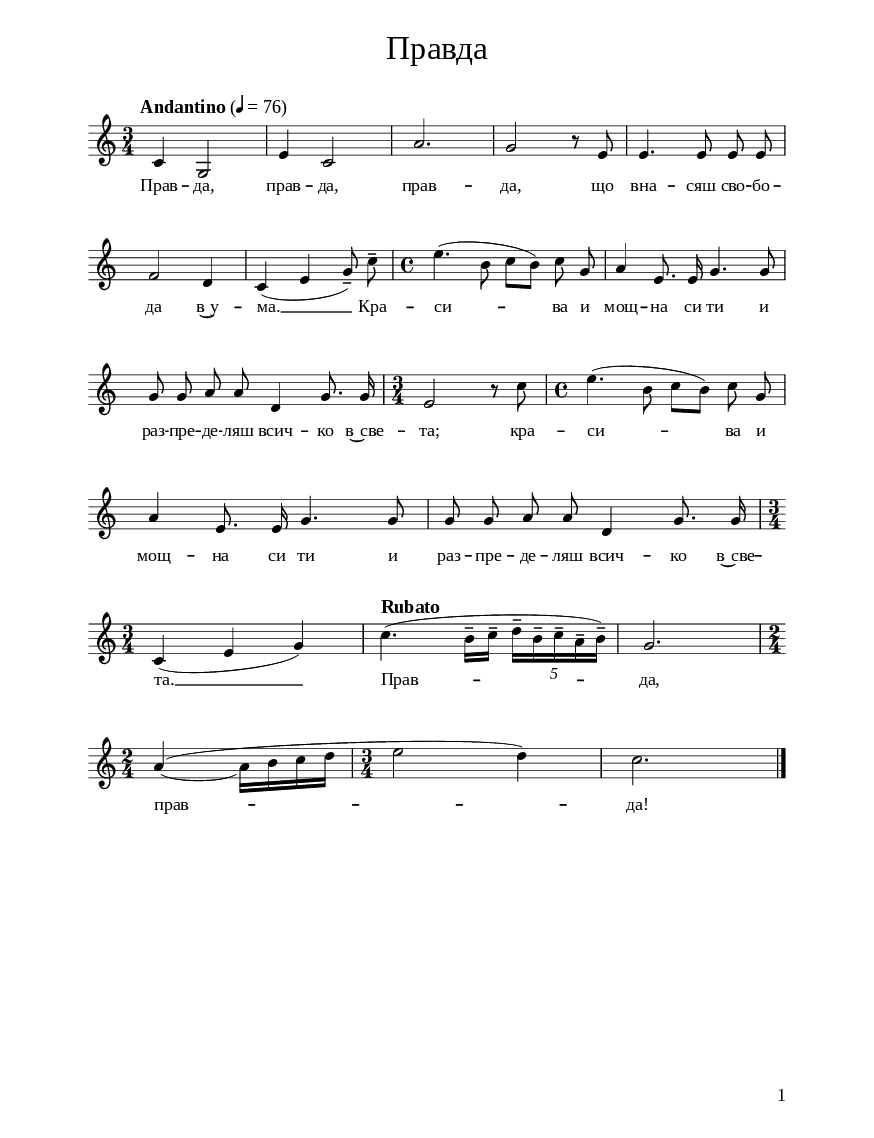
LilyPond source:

\version "2.24.3"

\include "include/globals.ily"

\bookpart {
  \label #'ref132
  \tocItem \markup "Правда"
  \include "include/bookpart-paper.ily"
  \score {
    \include "include/score-layout.ily"


    \new Voice \absolute {
      \clef treble
      \key c \major
      \time 3/4
      \tempoFunc "Andantino" 4 "76"
      \autoBeamOff
      c'4  g2 | % 2
      e'4  c'2 | % 3
      a'2. | % 4
      g'2 r8  e'8 | % 5
      e'4.  e'8  e'8  e'8 \break | % 6
      f'2  d'4 | % 7
      c'4 (  e'4  g'8 ) --   c''8 -- | % 8
      \time 4/4  | % 8
      e''4. (  b'8  c''8 [  b'8 ] )
      c''8  g'8  | % 9
      a'4  e'8.  e'16  g'4.  g'8
      \break |
      g'8  g'8  a'8  a'8  d'4
      g'8.  g'16 |  % 11
      \time 3/4  | % 11
      e'2 r8  c''8 | % 12
      \time 4/4  | % 12
      e''4. (  b'8  c''8 [  b'8 ) ]
      c''8  g'8 \break | % 13
      a'4  e'8.  e'16  g'4.  g'8 | % 14
      g'8  g'8  a'8  a'8  d'4
      g'8.  g'16 | \break  % 15
      \time 3/4  | % 15
      c'4 (  e'4  g'4 )  | % 16
      \tempo "Rubato" c''4. ( b'16 -- [
      c''16 -- ]
      \times 4/5  {
        d''16 -- [  b'16 --  c''16 --
        a'16 --  b'16 ) -- ]
      }
      | % 17
      g'2. \break | % 18
      \time 2/4  | % 18
      a'4 ( ~  a'16 [  b'16  c''16
      d''16 ] | % 19
      \time 3/4  | % 19
      e''2  d''4 ) |
      c''2. \bar "|."
    }

    \addlyrics {
      Прав -- да, прав -- да, прав -- да,
      що вна -- сяш сво -- бо -- да в~у
      -- ма. __   Кра -- си --
      ва и мощ -- на си ти и раз --
      пре -- де -- ляш всич -- ко в~све --
      та; кра -- си --   ва и
      мощ -- на си ти и раз -- пре -- де
      -- ляш всич -- ко в~све -- та. __
      Прав --
      да, прав --
      да!}

      \header {
        title = \titleFunc "Правда" "Pravda"
      }

      \midi{}

    } % score


  } % bookpart
